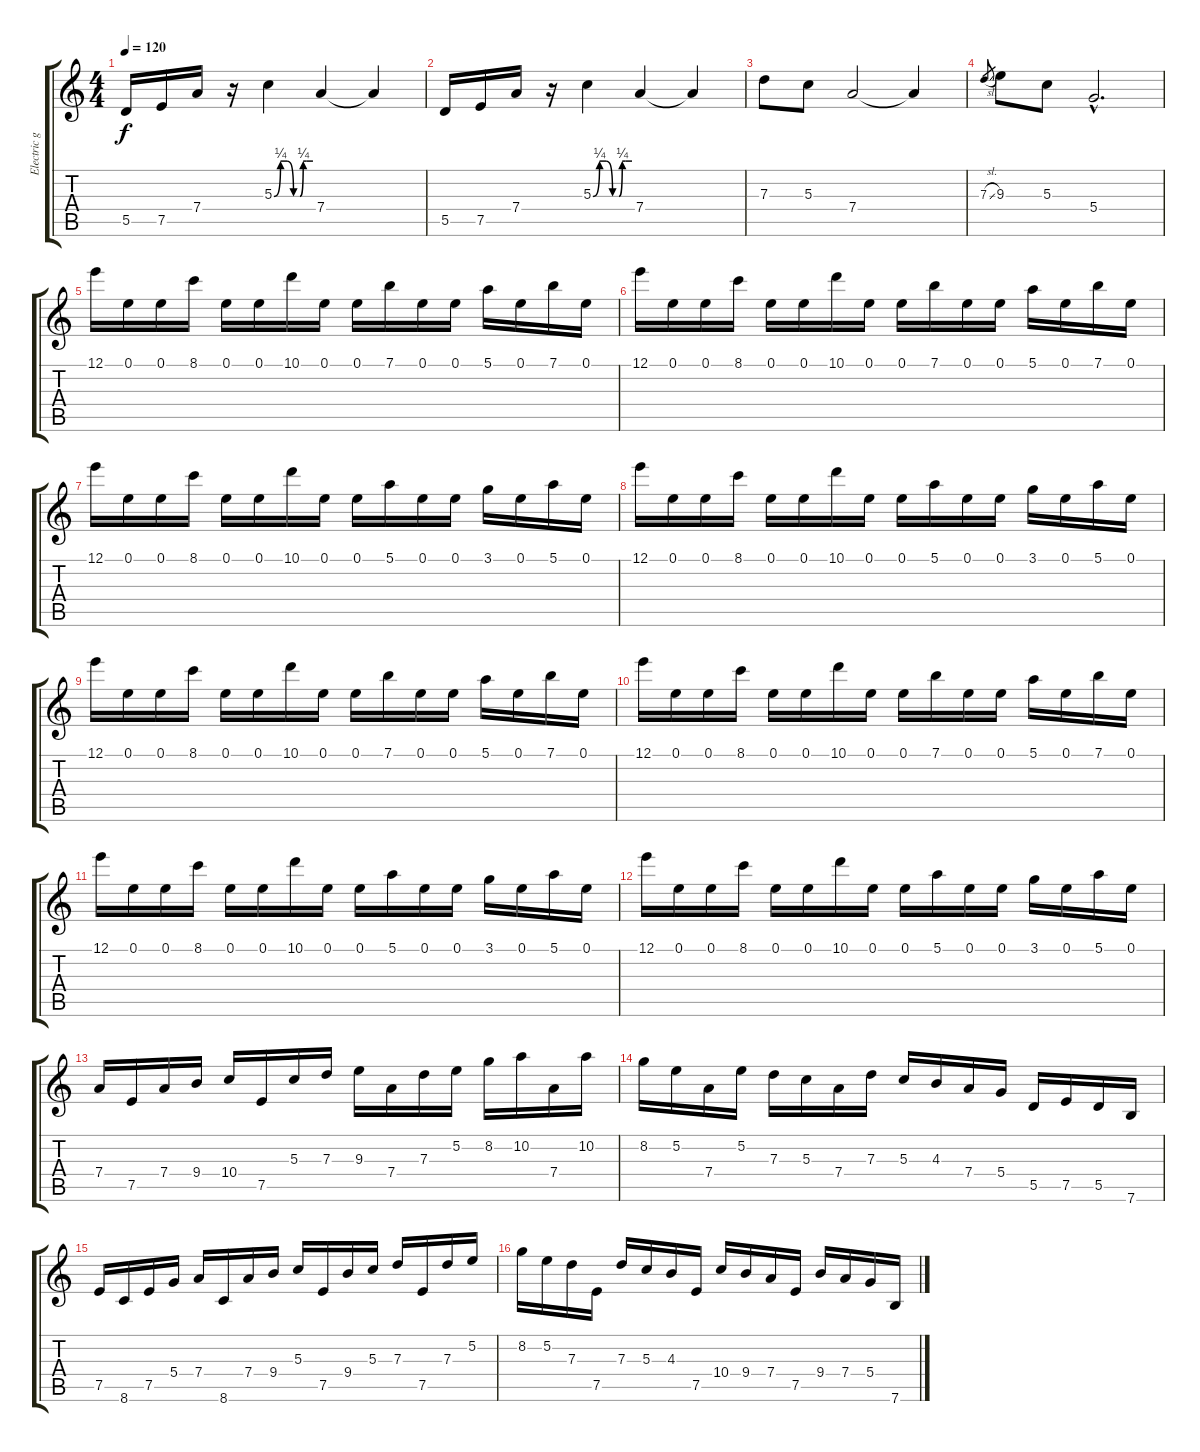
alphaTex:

\track ("Electric guitar" "Electric g") {instrument overdrivenguitar}
\staff {score tabs}
\tuning (E4 B3 G3 D3 A2 E2) {hide}
\ts (4 4)
\tempo 120
\clef g2
\ks c
5.5.16{dy f} 7.5.16 7.4.16 r.16 5.3{be (custom 0 0 10 1 20 1 30 0 40 0 45 1 50 1 60 1)}.4 7.4.4 7.4{t}.4 |
5.5.16 7.5.16 7.4.16 r.16 5.3{be (custom 0 0 10 1 20 1 30 0 40 0 45 1 50 1 60 1)}.4 7.4.4 7.4{t}.4 |
7.3.8 5.3.8 7.4.2 7.4{t}.4 |
7.3{sl}.8{gr} 9.3.8 5.3.8 5.4{hac}.2{d} |
12.1.16 0.1.16 0.1.16 8.1.16 0.1.16 0.1.16 10.1.16 0.1.16 0.1.16 7.1.16 0.1.16 0.1.16 5.1.16 0.1.16 7.1.16 0.1.16 |
12.1.16 0.1.16 0.1.16 8.1.16 0.1.16 0.1.16 10.1.16 0.1.16 0.1.16 7.1.16 0.1.16 0.1.16 5.1.16 0.1.16 7.1.16 0.1.16 |
12.1.16 0.1.16 0.1.16 8.1.16 0.1.16 0.1.16 10.1.16 0.1.16 0.1.16 5.1.16 0.1.16 0.1.16 3.1.16 0.1.16 5.1.16 0.1.16 |
12.1.16 0.1.16 0.1.16 8.1.16 0.1.16 0.1.16 10.1.16 0.1.16 0.1.16 5.1.16 0.1.16 0.1.16 3.1.16 0.1.16 5.1.16 0.1.16 |
12.1.16 0.1.16 0.1.16 8.1.16 0.1.16 0.1.16 10.1.16 0.1.16 0.1.16 7.1.16 0.1.16 0.1.16 5.1.16 0.1.16 7.1.16 0.1.16 |
12.1.16 0.1.16 0.1.16 8.1.16 0.1.16 0.1.16 10.1.16 0.1.16 0.1.16 7.1.16 0.1.16 0.1.16 5.1.16 0.1.16 7.1.16 0.1.16 |
12.1.16 0.1.16 0.1.16 8.1.16 0.1.16 0.1.16 10.1.16 0.1.16 0.1.16 5.1.16 0.1.16 0.1.16 3.1.16 0.1.16 5.1.16 0.1.16 |
12.1.16 0.1.16 0.1.16 8.1.16 0.1.16 0.1.16 10.1.16 0.1.16 0.1.16 5.1.16 0.1.16 0.1.16 3.1.16 0.1.16 5.1.16 0.1.16 |
7.4.16 7.5.16 7.4.16 9.4.16 10.4.16 7.5.16 5.3.16 7.3.16 9.3.16 7.4.16 7.3.16 5.2.16 8.2.16 10.2.16 7.4.16 10.2.16 |
8.2.16 5.2.16 7.4.16 5.2.16 7.3.16 5.3.16 7.4.16 7.3.16 5.3.16 4.3.16 7.4.16 5.4.16 5.5.16 7.5.16 5.5.16 7.6.16 |
7.5.16 8.6.16 7.5.16 5.4.16 7.4.16 8.6.16 7.4.16 9.4.16 5.3.16 7.5.16 9.4.16 5.3.16 7.3.16 7.5.16 7.3.16 5.2.16 |
8.2.16 5.2.16 7.3.16 7.5.16 7.3.16 5.3.16 4.3.16 7.5.16 10.4.16 9.4.16 7.4.16 7.5.16 9.4.16 7.4.16 5.4.16 7.6.16
